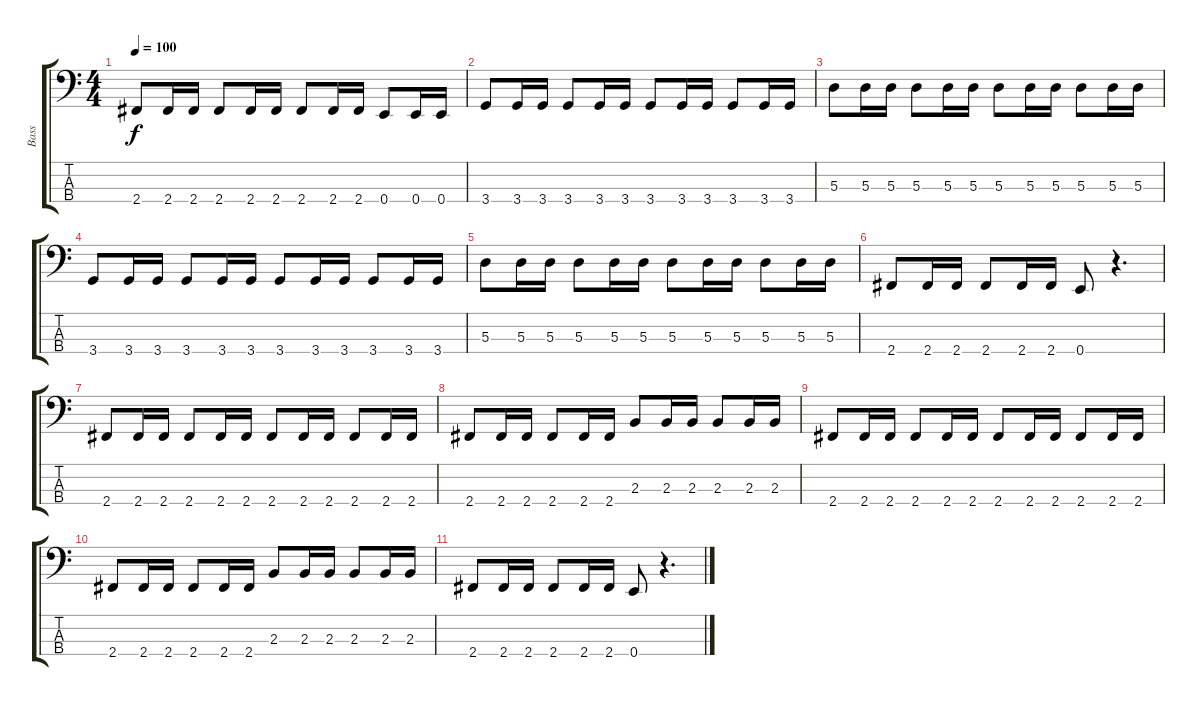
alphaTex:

\track ("Bass" "Bass") {instrument electricbassfinger}
\staff {score tabs}
\tuning (G2 D2 A1 E1) {hide}
\ts (4 4)
\tempo 100
\clef f4
\ks c
2.4.8{dy f} 2.4.16 2.4.16 2.4.8 2.4.16 2.4.16 2.4.8 2.4.16 2.4.16 0.4.8 0.4.16 0.4.16 |
3.4.8 3.4.16 3.4.16 3.4.8 3.4.16 3.4.16 3.4.8 3.4.16 3.4.16 3.4.8 3.4.16 3.4.16 |
5.3.8 5.3.16 5.3.16 5.3.8 5.3.16 5.3.16 5.3.8 5.3.16 5.3.16 5.3.8 5.3.16 5.3.16 |
3.4.8 3.4.16 3.4.16 3.4.8 3.4.16 3.4.16 3.4.8 3.4.16 3.4.16 3.4.8 3.4.16 3.4.16 |
5.3.8 5.3.16 5.3.16 5.3.8 5.3.16 5.3.16 5.3.8 5.3.16 5.3.16 5.3.8 5.3.16 5.3.16 |
2.4.8 2.4.16 2.4.16 2.4.8 2.4.16 2.4.16 0.4.8 r.4{d} |
2.4.8 2.4.16 2.4.16 2.4.8 2.4.16 2.4.16 2.4.8 2.4.16 2.4.16 2.4.8 2.4.16 2.4.16 |
2.4.8 2.4.16 2.4.16 2.4.8 2.4.16 2.4.16 2.3.8 2.3.16 2.3.16 2.3.8 2.3.16 2.3.16 |
2.4.8 2.4.16 2.4.16 2.4.8 2.4.16 2.4.16 2.4.8 2.4.16 2.4.16 2.4.8 2.4.16 2.4.16 |
2.4.8 2.4.16 2.4.16 2.4.8 2.4.16 2.4.16 2.3.8 2.3.16 2.3.16 2.3.8 2.3.16 2.3.16 |
2.4.8 2.4.16 2.4.16 2.4.8 2.4.16 2.4.16 0.4.8 r.4{d}
